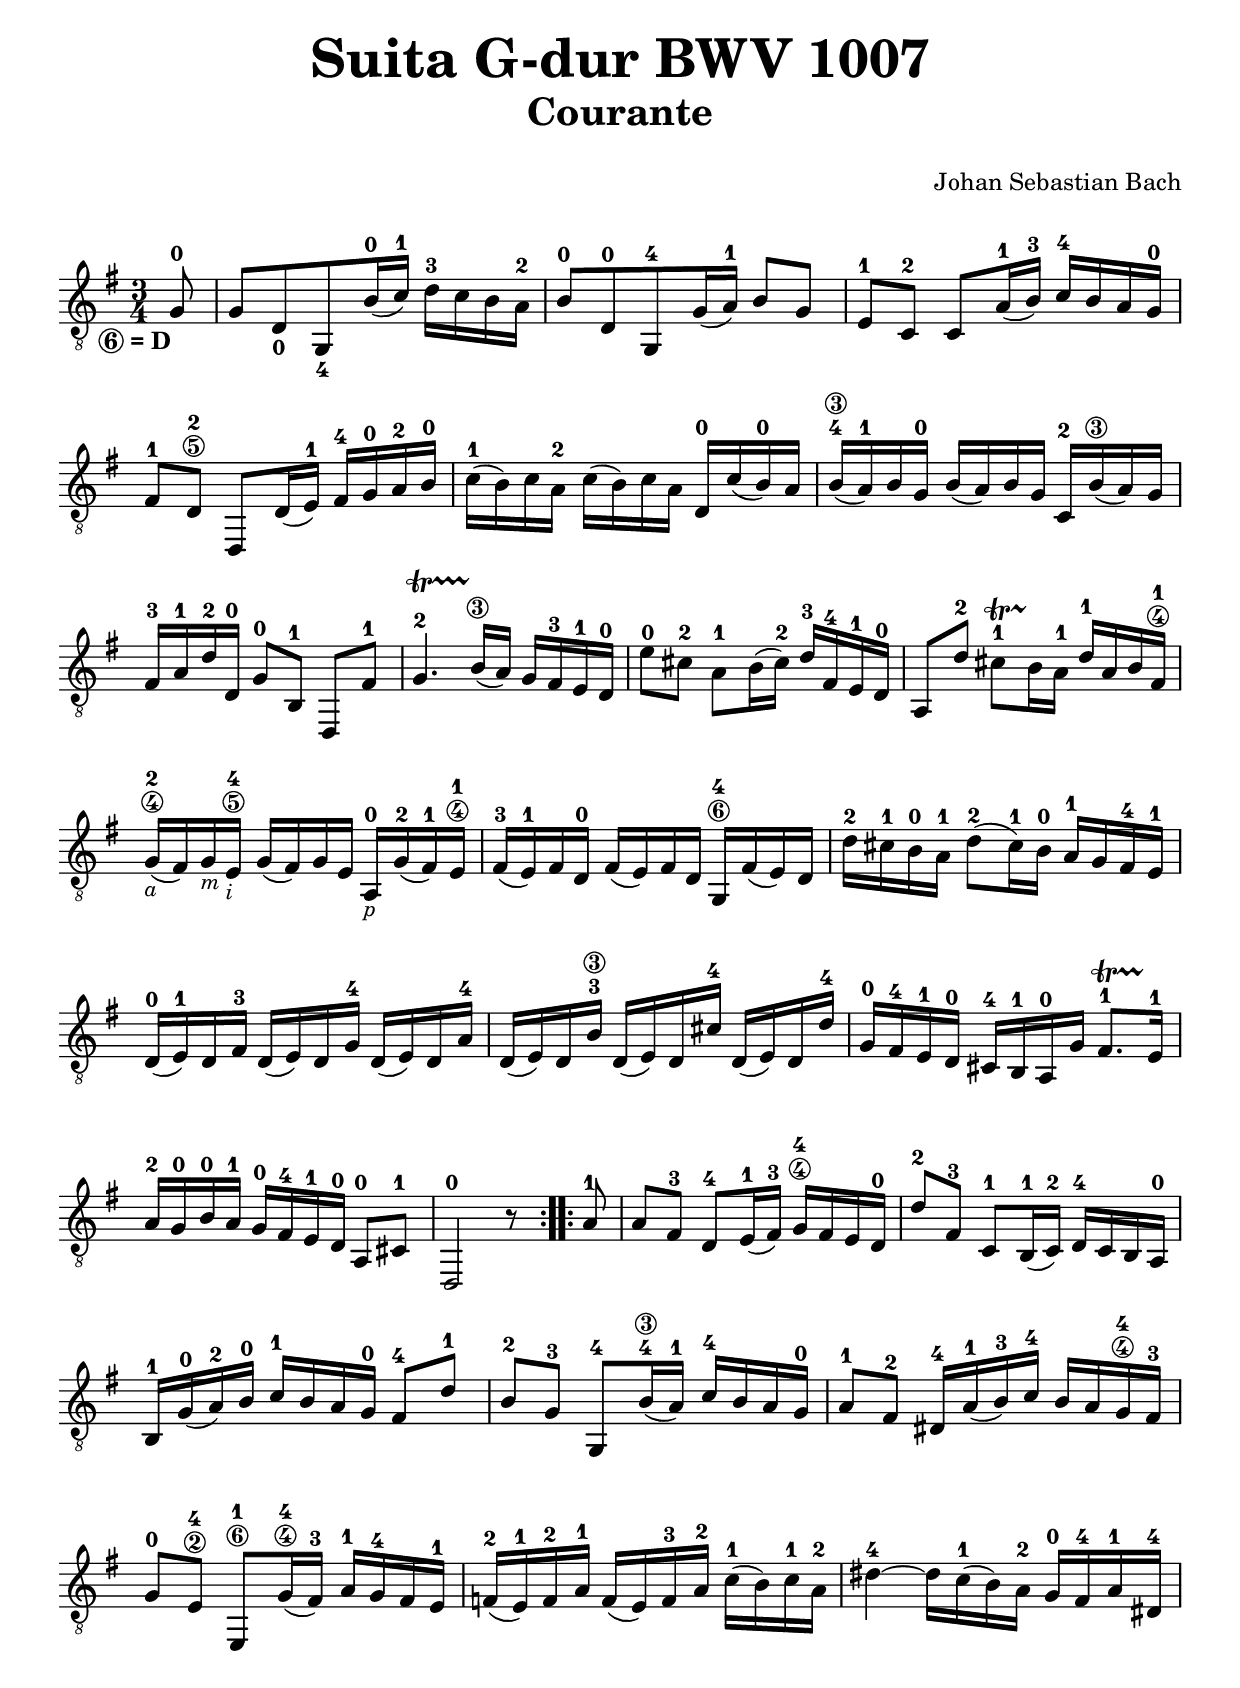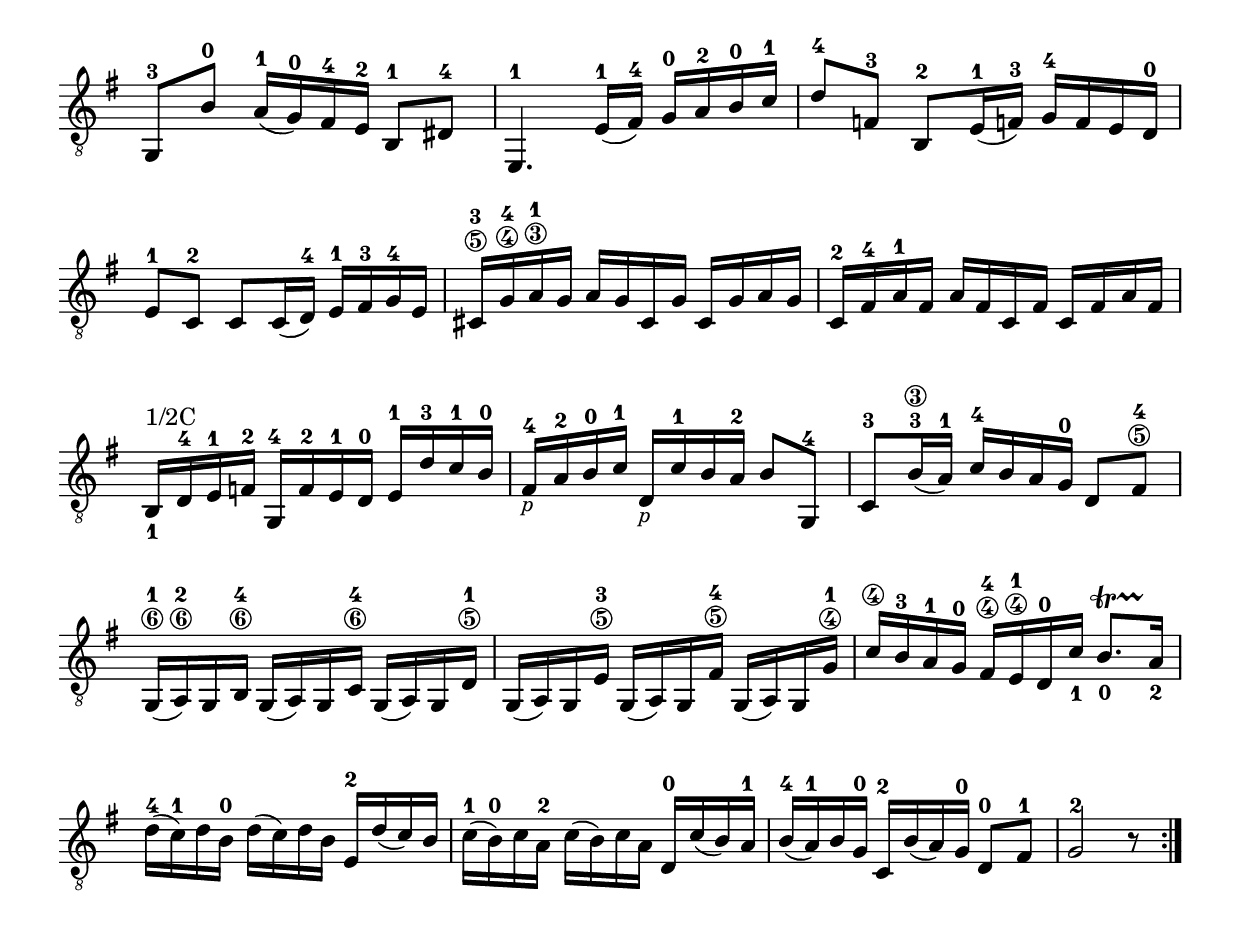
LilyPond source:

\version "2.19.80"


%\version "2.12.0"
\include "deutsch.ly"

#(ly:set-option 'point-and-click #t)
#(set-global-staff-size 18)




\layout  {
	indent = #0
	\context {
      \Score 
        \remove "Bar_number_engraver" 
        \override TextSpanner  #'(bound-details left stencil-align-dir-y) = #0
      }
    \context {
      \Lyrics
          \consists "Bar_engraver"
          \consists "Separating_line_group_engraver"
          \override BarLine #'transparent = ##f
      }
    \context {
        \Staff
          \override TimeSignature #'style = #'numbered
          \override StringNumber #'font-size = #-3
          \override Fingering #'font-size = #-3
          \override VerticalAxisGroup #'minimum-Y-extent = #'(0.5 . 3)  
          \override TextSpanner  #'(bound-details left stencil-align-dir-y) = #0
%           \override VerticalAxisGroup #'default-staff-staff-spacing
%                 #'basic-distance = #15
      }
}


%############ FINGERING ################
pfi=\markup { \smaller  \italic "p"}
ifi=\markup { \smaller  \italic "i"}
mfi=\markup { \smaller  \italic "m"}
afi=\markup { \smaller  \italic "a"}

aTag = \markup { "" }
half = \markup {\column { "1" \draw-line #'(3 . 0) "2"} }

%######### GUITAR MARKS ######################
SCORDATURE = \markup {
  \general-align #Y #CENTER { \bold { \circle {"6"} "=" "D" } }
}

SCORDATUREg = \markup {
  \general-align #Y #CENTER { \bold { \circle {"5"} "=" "G" } }
}

SCORDATUREais = \markup {
  \general-align #Y #CENTER { \bold { \circle {"2"} "=" "ais" } }
}

SCORDATUREdONE = \markup {
  \general-align #Y #CENTER { \bold { \circle {"1"} "=" "d" } }
}


%########### ARTICULATION #################
lvSempre = \markup { \italic "lasciar vibrare sempre"}
Lv = \markup { \italic "L.v."}
gliss = \markup { \italic \bold \teeny "gliss."}
dolce = \markup { \italic "dolce"}
loco = \markup { \italic "loco"}
pocometal = \markup { \italic "poco metallico"}
sim = \markup { \italic "sim."}
decisio = \markup { \italic "decisio"}
lantano = \markup{ \italic "lantano" }
sonoro = \markup{ \italic "sonoro" }
sulpont = \markup{ \italic "sul pont." }
moltoSonoro = \markup{ \italic "molto sonoro" }
naturale = \markup{ \italic "naturale" }
ord = \markup{ \italic "ord." }
marcatoIlBasso = \markup{ \italic "marcato il basso" }
semprePizz = \markup{ \italic "sempre pizz." }
% pizz = \markup{ \italic "pizz." }
pizz = #(define-music-function (parser location nouse) (string?)
  #{
    \override TextSpanner #'(bound-details centre text) = \markup { \italic "pizz. " } 
  #}
  )
tamburomil = \markup{ \italic "tamburo militare" }
vibrAlaBlues = \markup{ \italic { \column {"vibrato" "ala" "blues" }}}

leggiero = \markup{ \bold \italic "leggiero" }
agitato = \markup{ \bold \italic "agitato" }
calmo = \markup{ \bold \italic "calmo" }
rit = \markup{ \italic "rit." }

%################ DYNAMICS #######################
crescpocpoc = \markup { \italic "c r e s c e n d o   p o c o   a   p o c o"}
meno = \markup { \italic "meno"}
repalninente = \markup { \italic "repetare ad libitum al niente"}
ritmolto = \markup { \italic "molto rit."}
cresc = \markup { \italic "cresc."}

%################# TWEAKERS ####################
MvTx = #(define-music-function (parser location xy) (pair?)
  #{
    \once \override TextScript #'extra-offset = #$xy
  #}
  )
    
MvTxAll = #(define-music-function (parser location xy) (pair?)
  #{
    \override TextScript #'extra-offset = #$xy
  #}
  )

MvFi = #(define-music-function (parser location xy) (pair?)
  #{
    \once \override Fingering #'extra-offset = #$xy
  #}
  )  
  
MvFiAll = #(define-music-function (parser location xy) (pair?)
  #{
    \override Fingering #'extra-offset = #$xy
  #}
  )
  
MvStr = #(define-music-function (parser location xy) (pair?)
  #{
    \once \override StringNumber #'extra-offset = #$xy
  #}
  )  

MvStrAll = #(define-music-function (parser location xy) (pair?)
  #{
    \override StringNumber #'extra-offset = #$xy
  #}
  )  

%½
fat = #(define-music-function (parser location ft xy) (string? pair?)
#{
    \once \override TextScript #'extra-offset = #$xy
    (markup (#:line (#:bold ft ) )
  #}
  )  


arrow = \markup {
    \postscript #"
  0.2 setlinewidth
  -0.6 0.5 moveto
  0.4 1.5 lineto
  1.4 0.5 lineto
  stroke
  "
}

arrowBack = \markup {
    \postscript #"
  0.2 setlinewidth
  -0.6 1.5 moveto
  0.4 0.5 lineto
  1.4 1.5 lineto
  stroke
  "
}


%%% FLAMENCO
% Finger stroke symbols
strokeUp = \markup { \postscript #"
  0.1     setlinewidth
  0.5 0   moveto
  0.5 2   lineto
  0.2 1.4 lineto
  0.5 2   moveto
  0.8 1.4 lineto
  stroke
"}

strokeDown = \markup { \postscript #"
  0.1     setlinewidth
  0.5 2   moveto
  0.5 0   lineto
  0.2 0.6 lineto
  0.5 0   moveto
  0.8 0.6 lineto
  stroke
"}
% Golpe symbol
golpe = \markup { \postscript #"
  0.2 setlinewidth
  0 0 moveto
  1 0 lineto
  1 1 lineto
  stroke
  "\postscript #"
  0.1       setlinewidth
  -0.6 -0.1  moveto
  -0.6  1.0 lineto
  0.5  1.0 lineto
  stroke
"}
% Strokes for all fingers
pUp   = \markup { \column { \pfi \line { \strokeUp }}}
pDown = \markup { \column { \pfi \line { \strokeDown }}}
iUp   = \markup { \column { \ifi \line { \strokeUp }}}
iDown = \markup { \column { \ifi \line { \strokeDown }}}
mUp   = \markup { \column { \mfi \line { \strokeUp }}}
mDown = \markup { \column { \mfi \line { \strokeDown }}}
aUp   = \markup { \column { \afi \line { \strokeUp }}}
aDown = \markup { \column { \afi \line { \strokeDown }}}
xUp   = \markup { \column { \small x \line { \strokeUp }}}
xDown = \markup { \column { \small x \line { \strokeDown }}}

tambMil = \markup {
  \postscript #"
  0.2 setlinewidth
  0 -1 moveto
  3 1 lineto
  9 1 lineto
  stroke
  "\postscript #"
  0.2 setlinewidth
  -0.5 1 moveto
  2.5 -1 lineto
  8.5 -1 lineto
  stroke
  "
}

tambMilShort = \markup {
  \postscript #"
  0.2 setlinewidth
  0 -1 moveto
  3 1 lineto
  4 1 lineto
  stroke
  "\postscript #"
  0.2 setlinewidth
  -0.5 1 moveto
  2.5 -1 lineto
  3.5 -1 lineto
  stroke
  "
}

\paper {
  %after-title-space = 1.5\cm
  %head-separation = 0\cm
  %page-top-space = 0\cm
  bottom-margin = 1\cm
  left-margin = 1\cm
  right-margin = 1\cm
  %line-width = 18 \cm
  paper-size = "a4"
  top-margin = 1\cm
  %ragged-last-bottom = ##f
  ragged-bottom = ##f
  %annotate-spacing = ##t
  ragged-last = ##f
  ragged-right = ##f
  print-page-number = ##f
  between-system-padding = #6  %add space above and below

}


#(set-global-staff-size 21)


\header {
  title = \markup  \center-column { \fontsize #3 {"Suita G-dur BWV 1007" } "Courante" " "}
  composer = \markup \center-column { "Johan Sebastian Bach" " " }
}


\score {

  \new Staff {
    \set Staff.midiInstrument="acoustic guitar (nylon)"
    \override Staff.NoteCollision #'merge-differently-headed = ##t
    \override Staff.Stem #'length-fraction = #1.2
    \time 3/4
    \key g \major
    \clef "G_8"
    \relative c' {
      \repeat volta 2 {
        \once \override TextScript #'extra-offset = #'(-6 . 0)
        \partial8  g8^0 _\SCORDATURE | % 2
        g8 [  d8_0 g,8_4 h'16^0  (c16)^1 ]
        d16^3 [  c16  h16  a16^2 ] | % 3
        h8^0 [  d,8^0 g,8^4 g'16  (a16)^1 ]
        h8 [  g8 ] | % 4
        e8^1 [  c8^2 ]  c8 [  a'16^1  (h16)^3 ]
        c16^4 [  h16  a16  g16^0 ] | % 5
        fis8^1 [  d8\5-2 ]  d,8 [  d'16  (e16)^1 ]
        fis16^4 [  g16^0  a16^2  h16^0 ]  | % 6
        c16^1 [  (h16)  c16  a16^2 ]
        c16 [  (h16)  c16  a16 ]
        d,16^0 [  c'16  (h16)^0  a16 ] | % 7
        h16\3-4 [  (a16)^1  h16  g16^0 ]  h16 [ (a16)  h16  g16 ]  c,16^2 [  h'16\3  (a16)  g16 ] | % 8
        fis16^3 [  a16^1  d16^2  d,16^0 ]  g8^0 [
        h,8^1 ]  d,8 [  fis'8^1 ] | % 9
        g4.^2\startTrillSpan  h16\3\stopTrillSpan [  (a16) ]  g16 [  fis16^3 e16^1  d16^0 ] |
        e'8^0 [  cis8^2 ]  a8^1 [  h16
        (cis16)^2 ]  d16^3 [  fis,16^4  e16^1  d16^0
        ]  | % 11
        a8 [  d'8^2 ]  cis8^1\startTrillSpan [  h16\stopTrillSpan
        a16^1 ]  d16^1 [  a16  h16  fis16\4-1 ] | % 12
        g16\4-2 _\afi [  (fis16)  g16 _\mfi  e16\5-4_\ifi ]  g16 [
        (fis16)  g16  e16 ]  <a,-0>16 _\pfi [  <g'-2>16
        (fis16)^1  e16^1\4 ] | % 13
        fis16^3 [  (e16)^1  fis16  d16^0 ]  fis16
        [  (e16)  fis16  d16 ]  g,16\6-4 [
        fis'16  (e16)  d16 ] | % 14
        d'16^2 [  cis16^1  h16^0  a16^1 ]
        d8^2 [  (cis16)^1  h16^0 ]  a16^1 [
        g16  fis16^4  e16^1 ]  | % 15
        d16^0 [  (e16)^1  d16  fis16^3 ]  d16 [
        (e16)  d16  g16^4 ]  d16 [  (e16)
        d16  a'16^4 ] | % 16
        d,16 [  (e16)  d16  h'16\3^3 ]  d,16 [
        (e16)  d16  cis'16^4 ]  d,16 [  (e16)
        d16  d'16^4 ] | % 17
        g,16^0 [  fis16^4  e16^1  d16^0 ]  cis16^4
        [  h16^1  a16^0  g'16 ]  fis8.^1\startTrillSpan [  e16^1\stopTrillSpan
        ] | % 18
        a16^2[  g16^0  h16^0  a16^1 ]  g16^0 [
        fis16 ^4 e16^1  d16^0 ]  a8^0 [  cis8^1 ]
        | % 19
        d,2^0 r8
      }
      \repeat volta 2 {
        a''8^1 | % 38
        a8 [  fis8^3 ]  d8^4 [  e16^1  (fis16)^3 ]
        g16\4-4 [  fis16  e16  d16^0 ] | % 39
        d'8^2 [  fis,8^3 ]  c8^1 [  h16^1  (c16)^2 ]
        d16^4 [  c16  h16  a16^0 ] |
        h16^1 [  g'16^0  (a16)^2  h16^0 ]  c16^1 [
        h16  a16  g16^0 ]  fis8^4 [  d'8^1 ] | % 41
        h8^2 [  g8^3 ]  g,8^4 [  h'16\3^4  (a16)^1 ]
        c16^4 [  h16  a16  g16^0 ]  | % 42
        a8^1 [  fis8^2 ]  dis16^4 [  a'16^1  (h16)^3
        c16^4 ]  h16 [  a16  g16\4-4  fis16^3 ]
        | % 43
        g8^0 [  e8\2-4 ]  e,8\6-1 [  g'16\4-4  (fis16)^3 ]
        a16^1 [  g16^4  fis16  e16^1 ] | % 44
        f16^2 [  (e16)^1  f16^2  a16^1 ]  f16 [
        (e16)  f16^3  a16^2 ]  c16^1 [  (h16)
        c16^1  a16^2 ] | % 45
        dis4^4 ~  dis16 [  c16^1  (h16)
        a16 ]^2  g16^0 [  fis16^4  a16^1  dis,16^4
        ]  | % 46
        g,8^3 [  h'8^0 ]  a16^1 [  (g16)^0  fis16^4
        e16^2 ]  h8^1 [  dis8^4 ] | % 47
        e,4.^1  e'16^1 [  (fis16)^4 ]  g16^0 [  a16^2
        h16^0  c16^1 ] | % 48
        d8^4 [  f,8^3 ]  h,8^2 [  e16^1  (f!16)^3 ]
        g16^4 [  f16  e16  d16^0 ] | % 49
        e8^1 [  c8^2 ]  c8 [  c16  (d16)^4 ]
        e16^1 [  fis16^3  g16^4  e16 ] |
        cis16^3\5 [  g'16\4-4  a16\3-1  g16 ]  a16 [
        g16  cis,16  g'16 ]  cis,16 [
        g'16  a16  g16 ] | % 51
        c,16^2 [  fis16^4  a16^1  fis16 ]  a16
        [  fis16  c16  fis16 ]  c16 [
        fis16  a16  fis16 ] | % 52
        h,16_1^"1/2C" [  d16^4  e16^1  f16^2 ]  g,16^4 [
        f'16^2  e16^1  d16^0 ]  e16^1 [  d'16^3
        c16^1  h16^0 ] | % 53
        fis16^4_\pfi [  a16^2  h16^0  c16^1 ]  d,16_\pfi [
        c'16^1  h16  a16^2 ]  h8 [  g,8^4 ] | % 54
        c8^3 [  h'16^3\3  (a16)^1 ]  c16^4 [  h16
        a16  g16^0 ]  d8 [  fis8\5-4 ]  | % 55
        g,16^1\6 [  (a16)^2\6  g16  h16^4\6 ]  g16 [
        (a16)  g16  c16^4\6 ]  g16 [  (a16)
        g16  d'16^1\5 ] | % 56
        g,16 [  (a16)  g16  e'16^3\5 ]  g,16 [
        (a16)  g16  fis'16^4\5 ]  g,16 [  (a16)
        g16  g'16^1\4 ] | % 57
        c16^\4 [  h16^3  a16^1  g16^0 ]  fis16^4\4 [
        e16^1\4  d16^0  c'16_1 ]  h8._0 \startTrillSpan [  a16_2 \stopTrillSpan ]
        | % 58
        d16^4 [  (c16)^1  d16  h16^0 ]
        d16 [  (c16)  d16  h16 ]
        e,16^2 [  d'16  (c16)  h16 ] | % 59
        c16^1 [  (h16)^0  c16  a16^2 ]
        c16 [  (h16)  c16  a16 ]
        d,16^0 [  c'16  (h16)  a16^1 ] |
        h16^4 [  (a16)^1  h16  g16^0 ]  c,16^2 [
        h'16  (a16)  g16^0 ]  d8^0 [  fis8^1 ] | % 61
        g2^2 r8
      }
      \bar ":|."
    }

  }

  \midi {
    \context {
      \Score
      tempoWholesPerMinute = #(ly:make-moment 73 4)
    }
  }
  \layout {
    %ragged-last = ##t
  }

}




